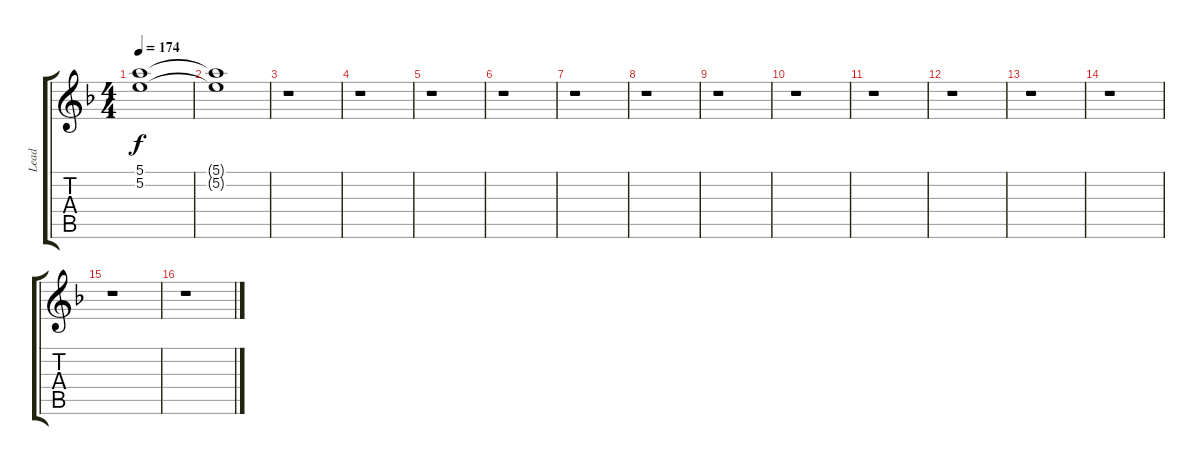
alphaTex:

\track ("Lead" "Lead") {instrument overdrivenguitar}
\staff {score tabs}
\tuning (E4 B3 G3 D3 A2 E2) {hide}
\ts (4 4)
\tempo 174
\clef g2
\ks dminor
(5.1{t} 5.2{t}).1{dy f} |
(5.1{t} 5.2{t}).1 |
r.1 |
r.1 |
r.1 |
r.1 |
r.1 |
r.1 |
r.1 |
r.1 |
r.1 |
r.1 |
r.1 |
r.1 |
r.1 |
r.1
